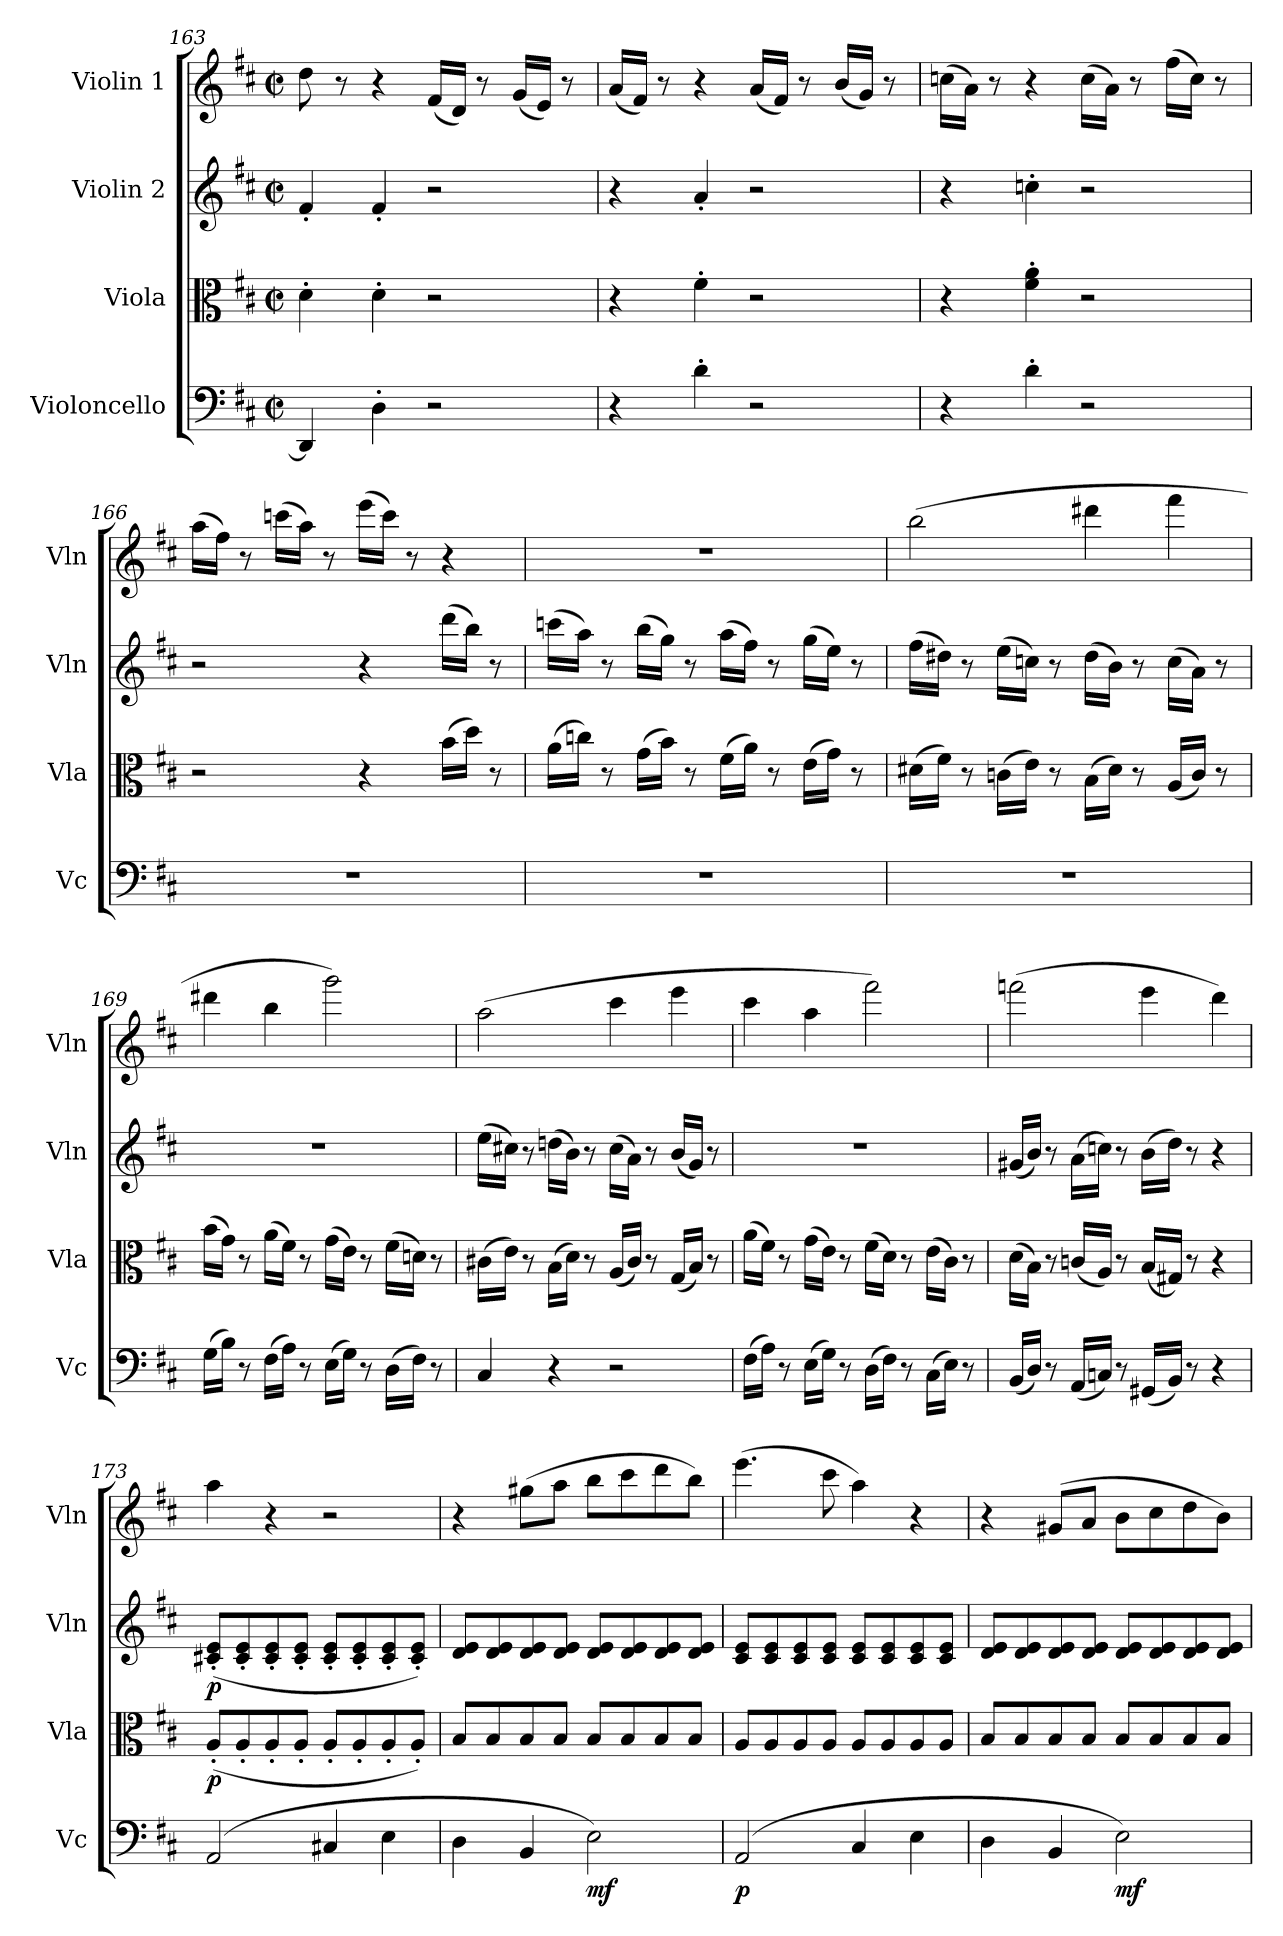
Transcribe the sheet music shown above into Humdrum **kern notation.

**kern	**dynam	**kern	**dynam	**kern	**dynam	**kern	**dynam
*part4	*part4	*part3	*part3	*part2	*part2	*part1	*part1
*staff4	*staff4	*staff3	*staff3	*staff2	*staff2	*staff1	*staff1
*I"Violoncello	*	*I"Viola	*	*I"Violin 2	*	*I"Violin 1	*
*I'Vc	*	*I'Vla	*	*I'Vln	*	*I'Vln	*
*clefF4	*	*clefC3	*	*clefG2	*	*clefG2	*
*k[f#c#]	*	*k[f#c#]	*	*k[f#c#]	*	*k[f#c#]	*
*M2/2	*	*M2/2	*	*M2/2	*	*M2/2	*
*met(c|)	*	*met(c|)	*	*met(c|)	*	*met(c|)	*
=163	=163	=163	=163	=163	=163	=163	=163
4DD/]	.	4d'\	.	4f#'/	.	8dd\	.
.	.	.	.	.	.	8r	.
4D'\	.	4d'\	.	4f#'/	.	4r	.
2r	.	2r	.	2r	.	(16f#/LL	.
.	.	.	.	.	.	16d/JJ)	.
.	.	.	.	.	.	8r	.
.	.	.	.	.	.	(16g/LL	.
.	.	.	.	.	.	16e/JJ)	.
.	.	.	.	.	.	8r	.
=164	=164	=164	=164	=164	=164	=164	=164
4r	.	4r	.	4r	.	(16a/LL	.
.	.	.	.	.	.	16f#/JJ)	.
.	.	.	.	.	.	8r	.
4d'\	.	4f#'\	.	4a'/	.	4r	.
2r	.	2r	.	2r	.	(16a/LL	.
.	.	.	.	.	.	16f#/JJ)	.
.	.	.	.	.	.	8r	.
.	.	.	.	.	.	(16b/LL	.
.	.	.	.	.	.	16g/JJ)	.
.	.	.	.	.	.	8r	.
=165	=165	=165	=165	=165	=165	=165	=165
4r	.	4r	.	4r	.	(16ccn\LL	.
.	.	.	.	.	.	16a\JJ)	.
.	.	.	.	.	.	8r	.
4d'\	.	4f#\' 4a\'	.	4ccn'\	.	4r	.
2r	.	2r	.	2r	.	(16cc\LL	.
.	.	.	.	.	.	16a\JJ)	.
.	.	.	.	.	.	8r	.
.	.	.	.	.	.	(16ff#\LL	.
.	.	.	.	.	.	16cc\JJ)	.
.	.	.	.	.	.	8r	.
=166	=166	=166	=166	=166	=166	=166	=166
1r	.	2r	.	2r	.	(16aa\LL	.
.	.	.	.	.	.	16ff#\JJ)	.
.	.	.	.	.	.	8r	.
.	.	.	.	.	.	(16cccn\LL	.
.	.	.	.	.	.	16aa\JJ)	.
.	.	.	.	.	.	8r	.
.	.	4r	.	4r	.	(16eee\LL	.
.	.	.	.	.	.	16ccc\JJ)	.
.	.	.	.	.	.	8r	.
.	.	(16b\LL	.	(16ddd\LL	.	4r	.
.	.	16dd\JJ)	.	16bb\JJ)	.	.	.
.	.	8r	.	8r	.	.	.
!!LO:LB:g=z
=167	=167	=167	=167	=167	=167	=167	=167
1r	.	(16a\LL	.	(16cccn\LL	.	1r	.
.	.	16ccn\JJ)	.	16aa\JJ)	.	.	.
.	.	8r	.	8r	.	.	.
.	.	(16g\LL	.	(16bb\LL	.	.	.
.	.	16b\JJ)	.	16gg\JJ)	.	.	.
.	.	8r	.	8r	.	.	.
.	.	(16f#\LL	.	(16aa\LL	.	.	.
.	.	16a\JJ)	.	16ff#\JJ)	.	.	.
.	.	8r	.	8r	.	.	.
.	.	(16e\LL	.	(16gg\LL	.	.	.
.	.	16g\JJ)	.	16ee\JJ)	.	.	.
.	.	8r	.	8r	.	.	.
!!LO:LB:g=z
=168	=168	=168	=168	=168	=168	=168	=168
1r	.	(16d#X\LL	.	(16ff#\LL	.	(2bb\	.
.	.	16f#\JJ)	.	16dd#X\JJ)	.	.	.
.	.	8r	.	8r	.	.	.
.	.	(16cn\LL	.	(16ee\LL	.	.	.
.	.	16e\JJ)	.	16ccn\JJ)	.	.	.
.	.	8r	.	8r	.	.	.
.	.	(16B\LL	.	(16dd#\LL	.	4ddd#X\	.
.	.	16d#\JJ)	.	16b\JJ)	.	.	.
.	.	8r	.	8r	.	.	.
.	.	(16A/LL	.	(16cc\LL	.	4fff#\	.
.	.	16c/JJ)	.	16a\JJ)	.	.	.
.	.	8r	.	8r	.	.	.
=169	=169	=169	=169	=169	=169	=169	=169
(16G\LL	.	(16b\LL	.	1r	.	4ddd#X\	.
16B\JJ)	.	16g\JJ)	.	.	.	.	.
8r	.	8r	.	.	.	.	.
(16F#\LL	.	(16a\LL	.	.	.	4bb\	.
16A\JJ)	.	16f#\JJ)	.	.	.	.	.
8r	.	8r	.	.	.	.	.
!	!	!	!	!	!	!	!LO:DY:b
!	!	!	!	!	!	!	!LO:DY:n=1:b
(16E\LL	.	(16g\LL	.	.	.	2ggg\)	other-dynamics other-dynamics
16G\JJ)	.	16e\JJ)	.	.	.	.	.
8r	.	8r	.	.	.	.	.
(16D\LL	.	(16f#\LL	.	.	.	.	.
16F#\JJ)	.	16dn\JJ)	.	.	.	.	.
8r	.	8r	.	.	.	.	.
=170	=170	=170	=170	=170	=170	=170	=170
4C#/	.	(16c#X\LL	.	(16ee\LL	.	(2aa\	.
.	.	16e\JJ)	.	16cc#X\JJ)	.	.	.
.	.	8r	.	8r	.	.	.
4r	.	(16B\LL	.	(16ddn\LL	.	.	.
.	.	16d\JJ)	.	16b\JJ)	.	.	.
.	.	8r	.	8r	.	.	.
2r	.	(16A/LL	.	(16cc#\LL	.	4ccc#\	.
.	.	16c#/JJ)	.	16a\JJ)	.	.	.
.	.	8r	.	8r	.	.	.
.	.	(16G/LL	.	(16b/LL	.	4eee\	.
.	.	16B/JJ)	.	16g/JJ)	.	.	.
.	.	8r	.	8r	.	.	.
=171	=171	=171	=171	=171	=171	=171	=171
(16F#\LL	.	(16a\LL	.	1r	.	4ccc#\	.
16A\JJ)	.	16f#\JJ)	.	.	.	.	.
8r	.	8r	.	.	.	.	.
(16E\LL	.	(16g\LL	.	.	.	4aa\	.
16G\JJ)	.	16e\JJ)	.	.	.	.	.
8r	.	8r	.	.	.	.	.
!	!	!	!	!	!	!	!LO:DY:b
!	!	!	!	!	!	!	!LO:DY:n=1:b
(16D\LL	.	(16f#\LL	.	.	.	2fff#\)	other-dynamics other-dynamics
16F#\JJ)	.	16d\JJ)	.	.	.	.	.
8r	.	8r	.	.	.	.	.
(16C#\LL	.	(16e\LL	.	.	.	.	.
16E\JJ)	.	16c#\JJ)	.	.	.	.	.
8r	.	8r	.	.	.	.	.
=172	=172	=172	=172	=172	=172	=172	=172
(16BB/LL	.	(16d\LL	.	(16g#X/LL	.	(2fffn\	.
16D/JJ)	.	16B\JJ)	.	16b/JJ)	.	.	.
8r	.	8r	.	8r	.	.	.
(16AA/LL	.	(16cn/LL	.	(16a\LL	.	.	.
16Cn/JJ)	.	16A/JJ)	.	16ccn\JJ)	.	.	.
8r	.	8r	.	8r	.	.	.
(16GG#X/LL	.	(16B/LL	.	(16b\LL	.	4eee\	.
16BB/JJ)	.	16G#X/JJ)	.	16dd\JJ)	.	.	.
8r	.	8r	.	8r	.	.	.
4r	.	4r	.	4r	.	4ddd\)	.
!!LO:LB:g=z
=173	=173	=173	=173	=173	=173	=173	=173
!	!	!	!LO:DY:b	!	!LO:DY:b	!	!
(2AA/	.	(8A'/L	p	(8c#X/' 8e/'L	p	4aa\	.
.	.	8A'/	.	8c#/' 8e/'	.	.	.
.	.	8A'/	.	8c#/' 8e/'	.	4r	.
.	.	8A'/J	.	8c#/' 8e/'J	.	.	.
4C#X/	.	8A'/L	.	8c#/' 8e/'L	.	2r	.
.	.	8A'/	.	8c#/' 8e/'	.	.	.
4E\	.	8A'/	.	8c#/' 8e/'	.	.	.
.	.	8A'/J)	.	8c#/' 8e/'J)	.	.	.
=174	=174	=174	=174	=174	=174	=174	=174
4D\	.	8B/L	.	8d/ 8e/L	.	4r	.
.	.	8B/	.	8d/ 8e/	.	.	.
4BB/	.	8B/	.	8d/ 8e/	.	(8gg#X\L	.
.	.	8B/J	.	8d/ 8e/J	.	8aa\J	.
!	!LO:DY:b	!	!	!	!	!	!
2E\)	mf	8B/L	.	8d/ 8e/L	.	8bb\L	.
.	.	8B/	.	8d/ 8e/	.	8ccc#\	.
.	.	8B/	.	8d/ 8e/	.	8ddd\	.
.	.	8B/J	.	8d/ 8e/J	.	8bb\J)	.
=175	=175	=175	=175	=175	=175	=175	=175
!	!LO:DY:b	!	!	!	!	!	!
(2AA/	p	8A/L	.	8c#/ 8e/L	.	(4.eee\	.
.	.	8A/	.	8c#/ 8e/	.	.	.
.	.	8A/	.	8c#/ 8e/	.	.	.
.	.	8A/J	.	8c#/ 8e/J	.	8ccc#\	.
4C#/	.	8A/L	.	8c#/ 8e/L	.	4aa\)	.
.	.	8A/	.	8c#/ 8e/	.	.	.
4E\	.	8A/	.	8c#/ 8e/	.	4r	.
.	.	8A/J	.	8c#/ 8e/J	.	.	.
=176	=176	=176	=176	=176	=176	=176	=176
4D\	.	8B/L	.	8d/ 8e/L	.	4r	.
.	.	8B/	.	8d/ 8e/	.	.	.
4BB/	.	8B/	.	8d/ 8e/	.	(8g#X/L	.
.	.	8B/J	.	8d/ 8e/J	.	8a/J	.
!	!LO:DY:b	!	!	!	!	!	!
2E\)	mf	8B/L	.	8d/ 8e/L	.	8b\L	.
.	.	8B/	.	8d/ 8e/	.	8cc#\	.
.	.	8B/	.	8d/ 8e/	.	8dd\	.
.	.	8B/J	.	8d/ 8e/J	.	8b\J)	.
=	=	=	=	=	=	=	=
*-	*-	*-	*-	*-	*-	*-	*-
